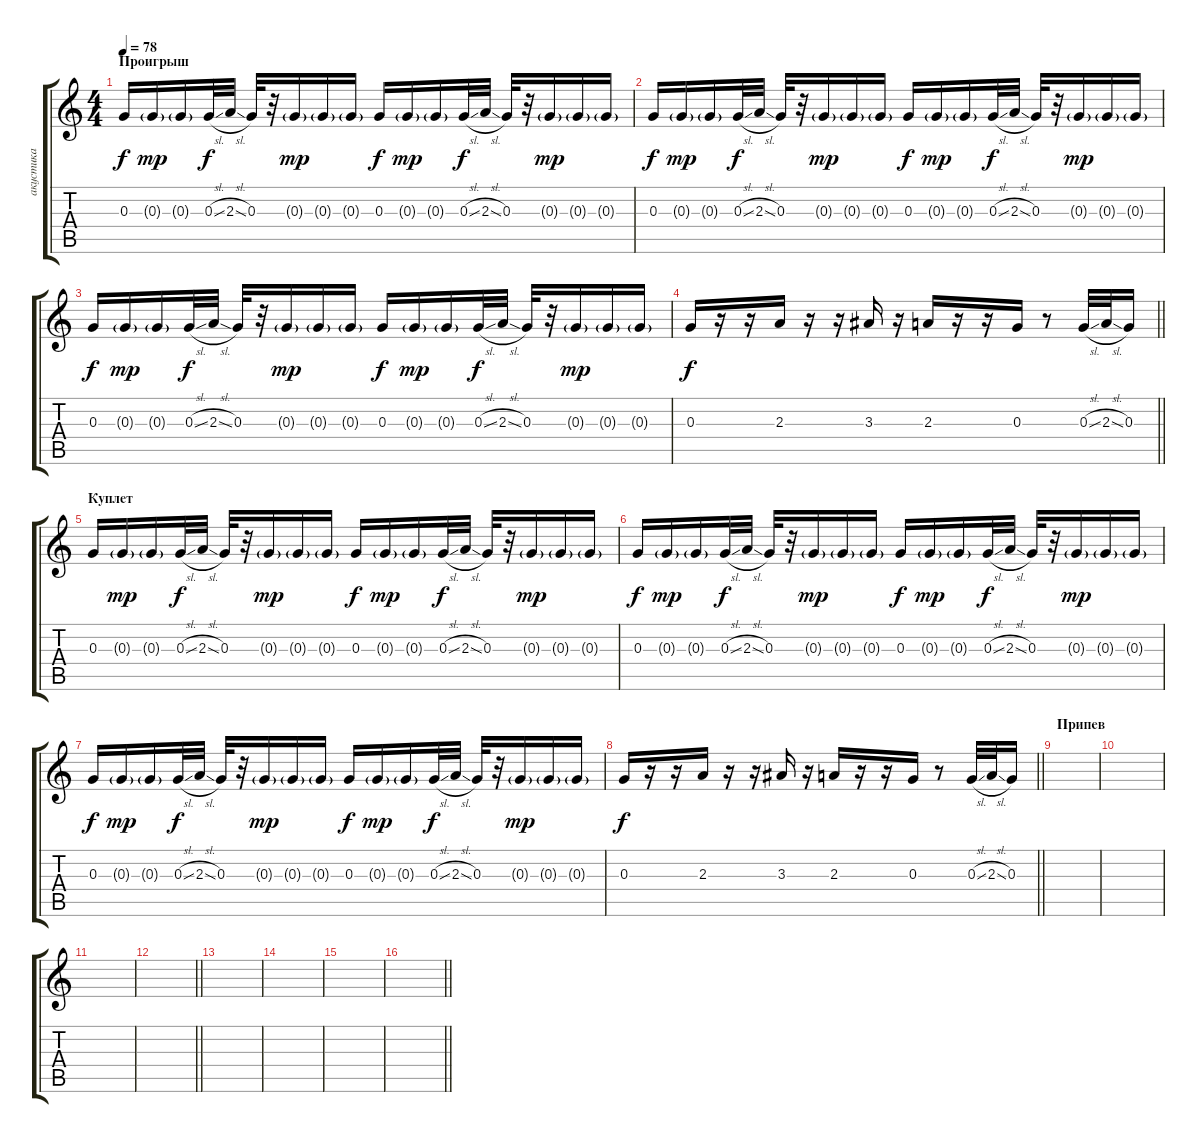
\track ("акустика" "акустика") {instrument acousticguitarsteel}
\staff {score tabs}
\tuning (E4 B3 G3 D3 A2 E2) {hide}
\ts (4 4)
\section ("" "Проигрыш")
\tempo 78
\clef g2
\ks c
0.3.16{dy f} 0.3{g}.16{dy mp} 0.3{g}.16 0.3{sl}.32{dy f} 2.3{sl}.32 0.3.32 r.32 0.3{g}.16{dy mp} 0.3{g}.16 0.3{g}.16 0.3.16{dy f} 0.3{g}.16{dy mp} 0.3{g}.16 0.3{sl}.32{dy f} 2.3{sl}.32 0.3.32 r.32 0.3{g}.16{dy mp} 0.3{g}.16 0.3{g}.16 |
0.3.16{dy f} 0.3{g}.16{dy mp} 0.3{g}.16 0.3{sl}.32{dy f} 2.3{sl}.32 0.3.32 r.32 0.3{g}.16{dy mp} 0.3{g}.16 0.3{g}.16 0.3.16{dy f} 0.3{g}.16{dy mp} 0.3{g}.16 0.3{sl}.32{dy f} 2.3{sl}.32 0.3.32 r.32 0.3{g}.16{dy mp} 0.3{g}.16 0.3{g}.16 |
0.3.16{dy f} 0.3{g}.16{dy mp} 0.3{g}.16 0.3{sl}.32{dy f} 2.3{sl}.32 0.3.32 r.32 0.3{g}.16{dy mp} 0.3{g}.16 0.3{g}.16 0.3.16{dy f} 0.3{g}.16{dy mp} 0.3{g}.16 0.3{sl}.32{dy f} 2.3{sl}.32 0.3.32 r.32 0.3{g}.16{dy mp} 0.3{g}.16 0.3{g}.16 |
\barLineRight lightlight
0.3.16{dy f} r.16 r.16 2.3.16 r.16 r.16 3.3.16 r.16 2.3.16 r.16 r.16 0.3.16 r.8 0.3{sl}.32 2.3{sl}.32 0.3.16 |
\section ("" "Куплет")
0.3.16 0.3{g}.16{dy mp} 0.3{g}.16 0.3{sl}.32{dy f} 2.3{sl}.32 0.3.32 r.32 0.3{g}.16{dy mp} 0.3{g}.16 0.3{g}.16 0.3.16{dy f} 0.3{g}.16{dy mp} 0.3{g}.16 0.3{sl}.32{dy f} 2.3{sl}.32 0.3.32 r.32 0.3{g}.16{dy mp} 0.3{g}.16 0.3{g}.16 |
0.3.16{dy f} 0.3{g}.16{dy mp} 0.3{g}.16 0.3{sl}.32{dy f} 2.3{sl}.32 0.3.32 r.32 0.3{g}.16{dy mp} 0.3{g}.16 0.3{g}.16 0.3.16{dy f} 0.3{g}.16{dy mp} 0.3{g}.16 0.3{sl}.32{dy f} 2.3{sl}.32 0.3.32 r.32 0.3{g}.16{dy mp} 0.3{g}.16 0.3{g}.16 |
0.3.16{dy f} 0.3{g}.16{dy mp} 0.3{g}.16 0.3{sl}.32{dy f} 2.3{sl}.32 0.3.32 r.32 0.3{g}.16{dy mp} 0.3{g}.16 0.3{g}.16 0.3.16{dy f} 0.3{g}.16{dy mp} 0.3{g}.16 0.3{sl}.32{dy f} 2.3{sl}.32 0.3.32 r.32 0.3{g}.16{dy mp} 0.3{g}.16 0.3{g}.16 |
\barLineRight lightlight
0.3.16{dy f} r.16 r.16 2.3.16 r.16 r.16 3.3.16 r.16 2.3.16 r.16 r.16 0.3.16 r.8 0.3{sl}.32 2.3{sl}.32 0.3.16 |
\section ("" "Припев")
|
|
|
\barLineRight lightlight
|
|
|
|
\barLineRight lightlight
